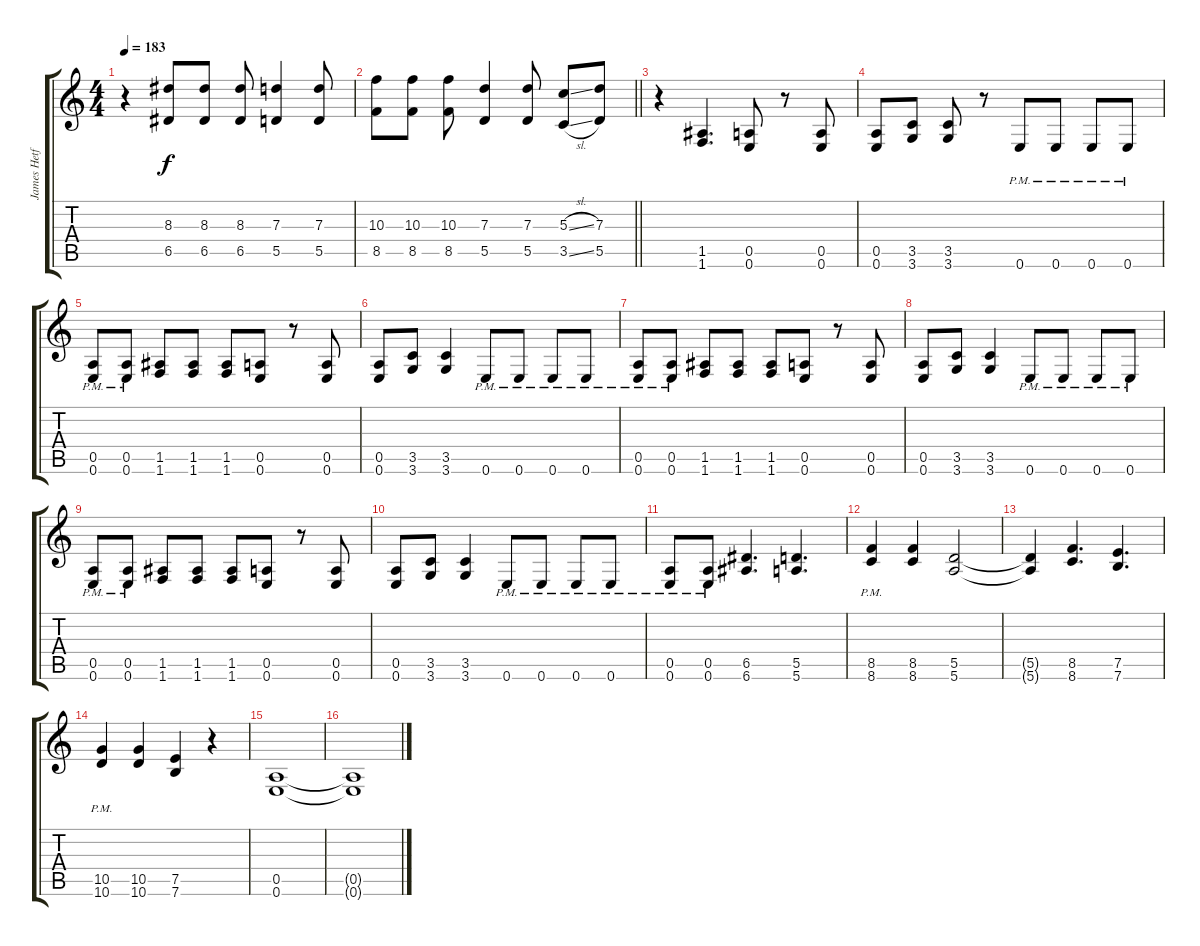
\track ("James Hetfield" "James Hetf") {instrument distortionguitar}
\staff {score tabs}
\tuning (E4 B3 G3 D3 A2 E2) {hide}
\ts (4 4)
\tempo 183
\clef g2
\ks c
r.4{dy f} (8.3 6.5).8 (8.3 6.5).8 (8.3 6.5).8 (7.3 5.5).4 (7.3 5.5).8 |
\barLineRight lightlight
(10.3 8.5).8 (10.3 8.5).8 (10.3 8.5).8 (7.3 5.5).4 (7.3 5.5).8 (5.3{sl} 3.5{sl}).8 (7.3 5.5).8 |
\section ("" "")
r.4 (1.5 1.6).4{d} (0.5 0.6).8 r.8 (0.5 0.6).8 |
(0.5 0.6).8 (3.5 3.6).8 (3.5 3.6).8 r.8 0.6{pm}.8 0.6{pm}.8 0.6{pm}.8 0.6{pm}.8 |
(0.5{pm} 0.6{pm}).8 (0.5{pm} 0.6{pm}).8 (1.5 1.6).8 (1.5 1.6).8 (1.5 1.6).8 (0.5 0.6).8 r.8 (0.5 0.6).8 |
(0.5 0.6).8 (3.5 3.6).8 (3.5 3.6).4 0.6{pm}.8 0.6{pm}.8 0.6{pm}.8 0.6{pm}.8 |
(0.5{pm} 0.6{pm}).8 (0.5{pm} 0.6{pm}).8 (1.5 1.6).8 (1.5 1.6).8 (1.5 1.6).8 (0.5 0.6).8 r.8 (0.5 0.6).8 |
(0.5 0.6).8 (3.5 3.6).8 (3.5 3.6).4 0.6{pm}.8 0.6{pm}.8 0.6{pm}.8 0.6{pm}.8 |
(0.5{pm} 0.6{pm}).8 (0.5{pm} 0.6{pm}).8 (1.5 1.6).8 (1.5 1.6).8 (1.5 1.6).8 (0.5 0.6).8 r.8 (0.5 0.6).8 |
(0.5 0.6).8 (3.5 3.6).8 (3.5 3.6).4 0.6{pm}.8 0.6{pm}.8 0.6{pm}.8 0.6{pm}.8 |
(0.5{pm} 0.6{pm}).8 (0.5{pm} 0.6{pm}).8 (6.5 6.6).4{d} (5.5 5.6).4{d} |
(8.5{pm} 8.6{pm}).4 (8.5 8.6).4 (5.5 5.6).2 |
(5.5{t} 5.6{t}).4 (8.5 8.6).4{d} (7.5 7.6).4{d} |
(10.5{pm} 10.6{pm}).4 (10.5 10.6).4 (7.5 7.6).4 r.4 |
(0.5 0.6).1 |
(0.5{t} 0.6{t}).1
